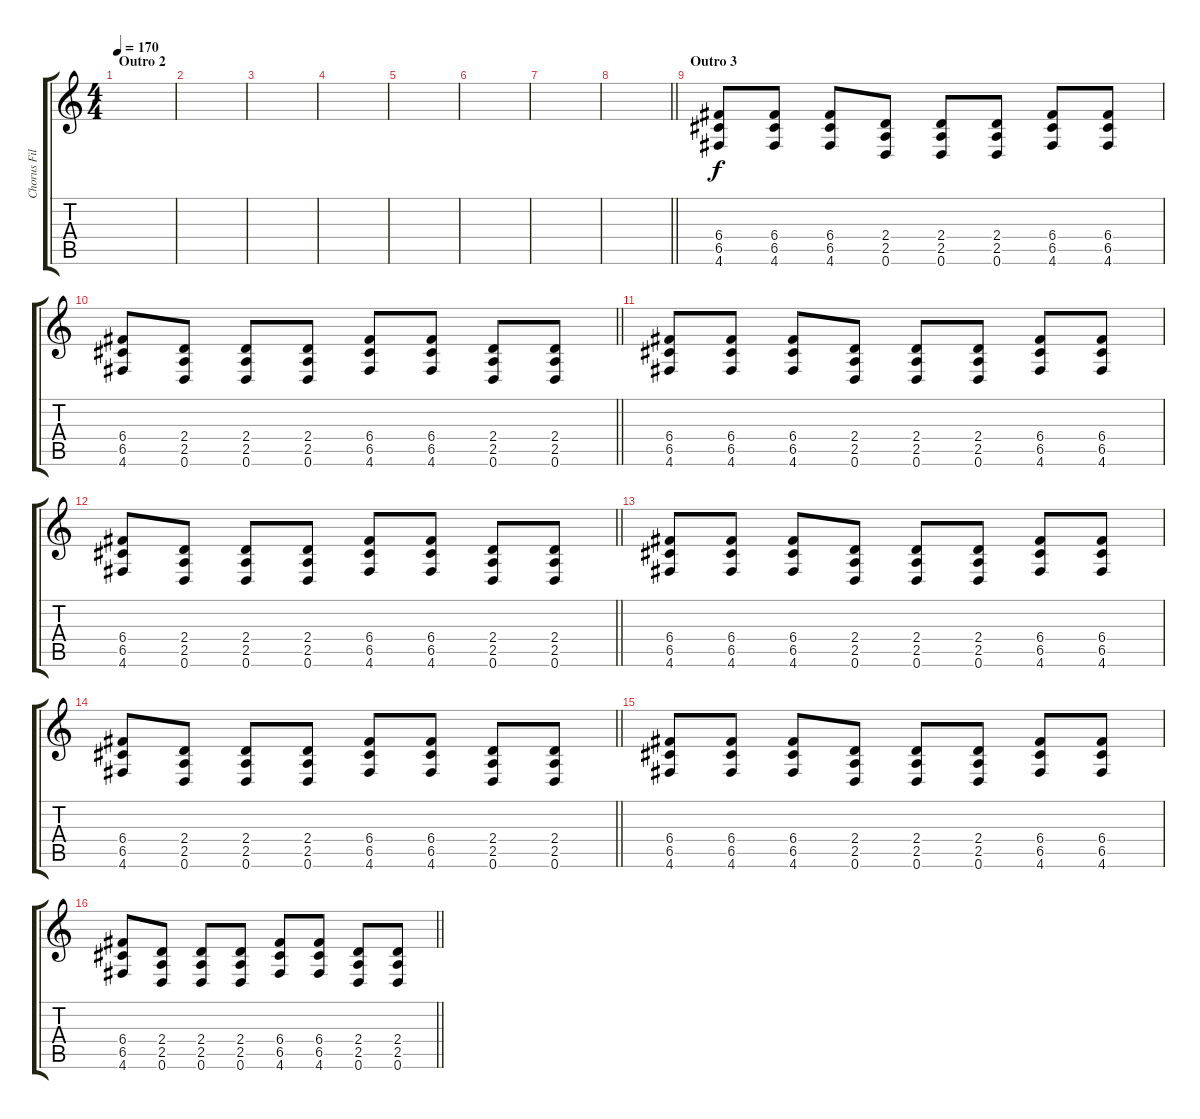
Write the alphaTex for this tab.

\track ("Chorus Filler" "Chorus Fil") {instrument overdrivenguitar}
\staff {score tabs}
\tuning (D4 A3 F3 C3 G2 D2) {hide}
\ts (4 4)
\section ("" "Outro 2")
\tempo 170
\clef g2
\ks c
|
|
|
|
|
|
|
\barLineRight lightlight
|
\section ("" "Outro 3")
(6.4 6.5 4.6).8 (6.4 6.5 4.6).8 (6.4 6.5 4.6).8 (2.4 2.5 0.6).8 (2.4 2.5 0.6).8 (2.4 2.5 0.6).8 (6.4 6.5 4.6).8 (6.4 6.5 4.6).8 |
\barLineRight lightlight
(6.4 6.5 4.6).8 (2.4 2.5 0.6).8 (2.4 2.5 0.6).8 (2.4 2.5 0.6).8 (6.4 6.5 4.6).8 (6.4 6.5 4.6).8 (2.4 2.5 0.6).8 (2.4 2.5 0.6).8 |
(6.4 6.5 4.6).8 (6.4 6.5 4.6).8 (6.4 6.5 4.6).8 (2.4 2.5 0.6).8 (2.4 2.5 0.6).8 (2.4 2.5 0.6).8 (6.4 6.5 4.6).8 (6.4 6.5 4.6).8 |
\barLineRight lightlight
(6.4 6.5 4.6).8 (2.4 2.5 0.6).8 (2.4 2.5 0.6).8 (2.4 2.5 0.6).8 (6.4 6.5 4.6).8 (6.4 6.5 4.6).8 (2.4 2.5 0.6).8 (2.4 2.5 0.6).8 |
(6.4 6.5 4.6).8 (6.4 6.5 4.6).8 (6.4 6.5 4.6).8 (2.4 2.5 0.6).8 (2.4 2.5 0.6).8 (2.4 2.5 0.6).8 (6.4 6.5 4.6).8 (6.4 6.5 4.6).8 |
\barLineRight lightlight
(6.4 6.5 4.6).8 (2.4 2.5 0.6).8 (2.4 2.5 0.6).8 (2.4 2.5 0.6).8 (6.4 6.5 4.6).8 (6.4 6.5 4.6).8 (2.4 2.5 0.6).8 (2.4 2.5 0.6).8 |
(6.4 6.5 4.6).8 (6.4 6.5 4.6).8 (6.4 6.5 4.6).8 (2.4 2.5 0.6).8 (2.4 2.5 0.6).8 (2.4 2.5 0.6).8 (6.4 6.5 4.6).8 (6.4 6.5 4.6).8 |
\barLineRight lightlight
(6.4 6.5 4.6).8 (2.4 2.5 0.6).8 (2.4 2.5 0.6).8 (2.4 2.5 0.6).8 (6.4 6.5 4.6).8 (6.4 6.5 4.6).8 (2.4 2.5 0.6).8 (2.4 2.5 0.6).8
